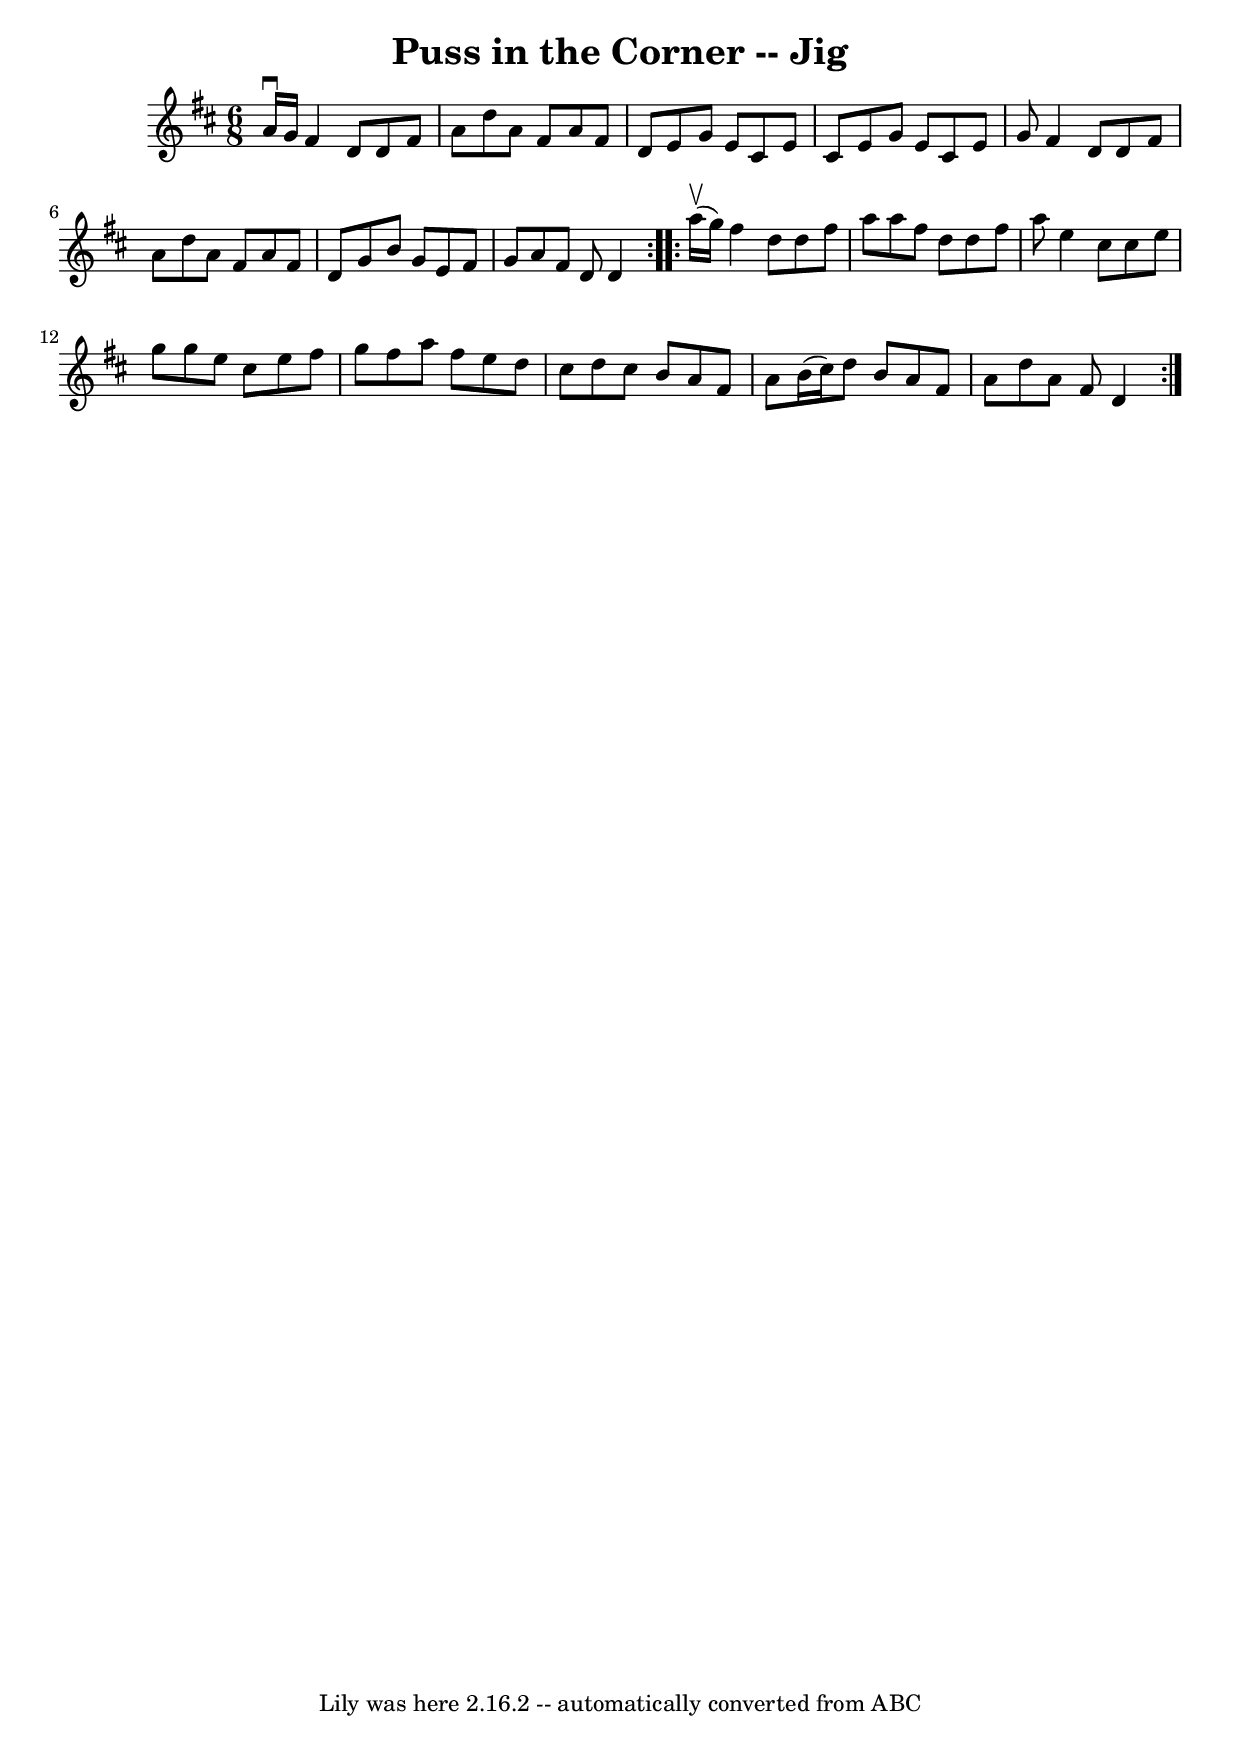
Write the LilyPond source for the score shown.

\version "2.16.2"
\include "Mammoth.ily"
\header {
	%% book = "Ryan's Mammoth Collection"
	crossRefNumber = "1"
	footnotes = ""
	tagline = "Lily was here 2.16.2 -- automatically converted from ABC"
	title = "Puss in the Corner -- Jig"
}
voicedefault =  {


\repeat volta 2 {
\time 6/8 
\key d \major a'16^\downbow g'16  |
 fis'4 d'8 d'8 
 fis'8 a'8  |
 d''8 a'8 fis'8 a'8 fis'8 d'8  
|
 e'8 g'8 e'8 cis'8 e'8 cis'8  |
 e'8 g'8    
e'8 cis'8 e'8 g'8  |
 fis'4 d'8 d'8 fis'8 a'8  
|
 d''8 a'8 fis'8 a'8 fis'8 d'8  |
 g'8 b'8   
 g'8 e'8 fis'8 g'8  |
 a'8 fis'8 d'8 d'4  
} \repeat volta 2 { a''16^\upbow(g''16) |
 fis''4 d''8    
d''8 fis''8 a''8  |
 a''8 fis''8 d''8 d''8 fis''8    
a''8  |
 e''4 cis''8 cis''8 e''8 g''8  |
 g''8    
e''8 cis''8 e''8 fis''8 g''8  |
 fis''8 a''8 fis''8 
 e''8 d''8 cis''8  |
 d''8 cis''8 b'8 a'8 fis'8    
a'8  |
 b'16 (cis''16) d''8 b'8 a'8 fis'8 a'8  
|
 d''8 a'8 fis'8 d'4  }   
}

\score{
    <<

	\context Staff="default"
	{
	    \voicedefault 
	}

    >>
	\layout {
	}
	\midi {}
}
